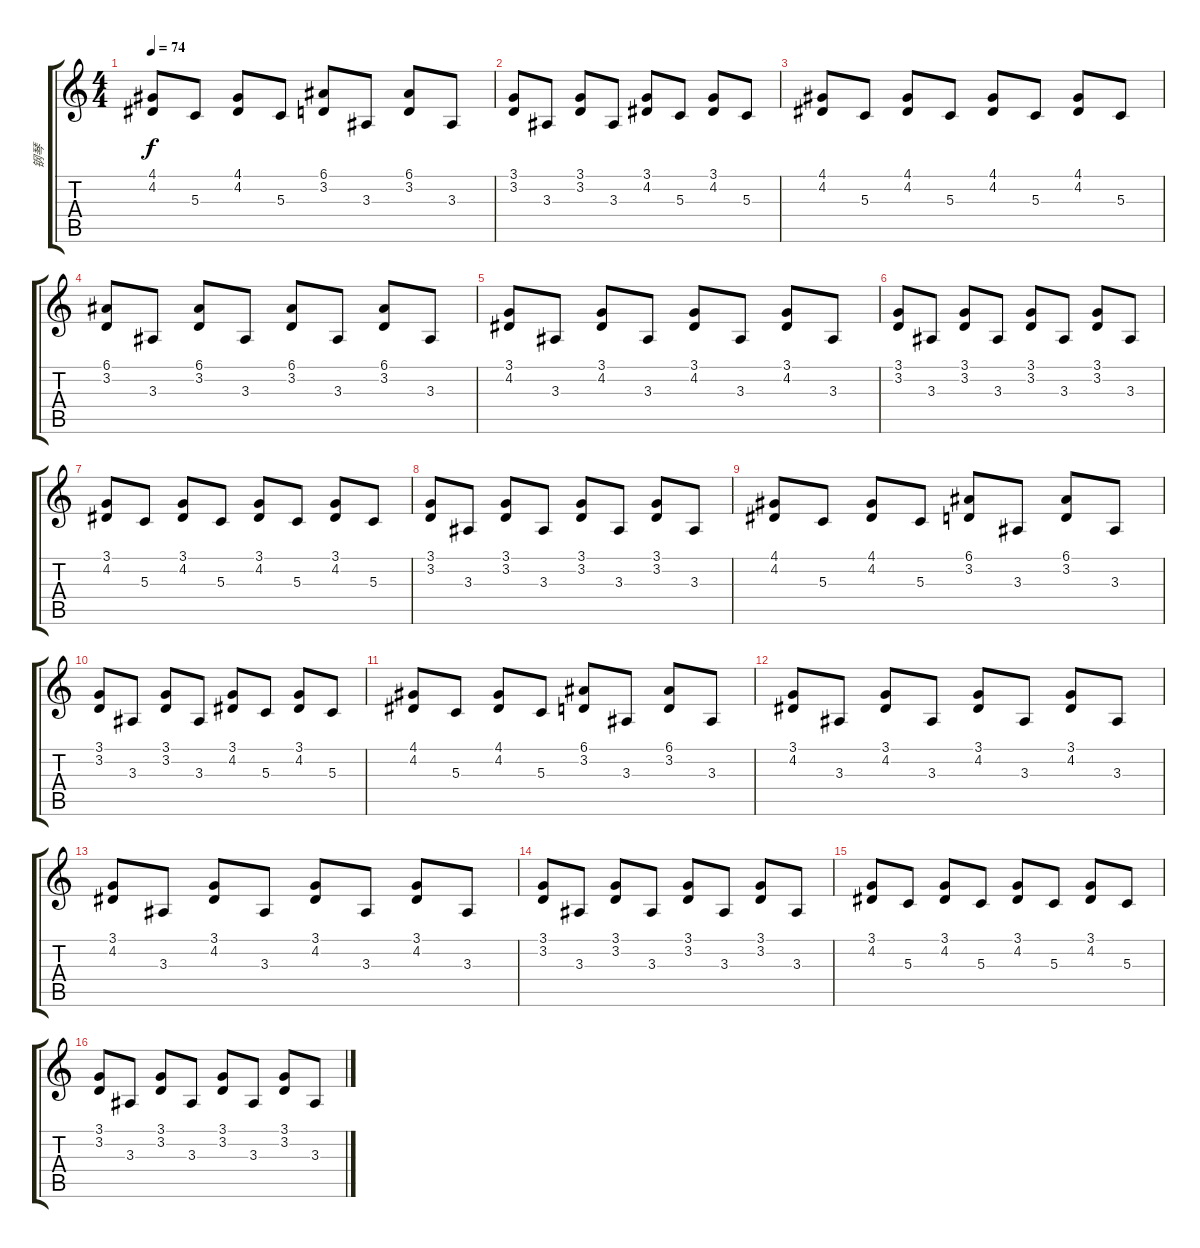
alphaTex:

\track ("钢琴" "钢琴") {instrument acousticgrandpiano}
\staff {score tabs}
\tuning (E4 B3 G3 D3 A2 E2) {hide}
\ts (4 4)
\tempo 74
\clef g2
\ks c
(4.1 4.2).8{dy f} 5.3.8 (4.1 4.2).8 5.3.8 (6.1 3.2).8 3.3.8 (6.1 3.2).8 3.3.8 |
(3.1 3.2).8 3.3.8 (3.1 3.2).8 3.3.8 (3.1 4.2).8 5.3.8 (3.1 4.2).8 5.3.8 |
(4.1 4.2).8 5.3.8 (4.1 4.2).8 5.3.8 (4.1 4.2).8 5.3.8 (4.1 4.2).8 5.3.8 |
(6.1 3.2).8 3.3.8 (6.1 3.2).8 3.3.8 (6.1 3.2).8 3.3.8 (6.1 3.2).8 3.3.8 |
(3.1 4.2).8 3.3.8 (3.1 4.2).8 3.3.8 (3.1 4.2).8 3.3.8 (3.1 4.2).8 3.3.8 |
(3.1 3.2).8 3.3.8 (3.1 3.2).8 3.3.8 (3.1 3.2).8 3.3.8 (3.1 3.2).8 3.3.8 |
(3.1 4.2).8 5.3.8 (3.1 4.2).8 5.3.8 (3.1 4.2).8 5.3.8 (3.1 4.2).8 5.3.8 |
(3.1 3.2).8 3.3.8 (3.1 3.2).8 3.3.8 (3.1 3.2).8 3.3.8 (3.1 3.2).8 3.3.8 |
(4.1 4.2).8 5.3.8 (4.1 4.2).8 5.3.8 (6.1 3.2).8 3.3.8 (6.1 3.2).8 3.3.8 |
(3.1 3.2).8 3.3.8 (3.1 3.2).8 3.3.8 (3.1 4.2).8 5.3.8 (3.1 4.2).8 5.3.8 |
(4.1 4.2).8 5.3.8 (4.1 4.2).8 5.3.8 (6.1 3.2).8 3.3.8 (6.1 3.2).8 3.3.8 |
(3.1 4.2).8 3.3.8 (3.1 4.2).8 3.3.8 (3.1 4.2).8 3.3.8 (3.1 4.2).8 3.3.8 |
(3.1 4.2).8 3.3.8 (3.1 4.2).8 3.3.8 (3.1 4.2).8 3.3.8 (3.1 4.2).8 3.3.8 |
(3.1 3.2).8 3.3.8 (3.1 3.2).8 3.3.8 (3.1 3.2).8 3.3.8 (3.1 3.2).8 3.3.8 |
(3.1 4.2).8 5.3.8 (3.1 4.2).8 5.3.8 (3.1 4.2).8 5.3.8 (3.1 4.2).8 5.3.8 |
(3.1 3.2).8 3.3.8 (3.1 3.2).8 3.3.8 (3.1 3.2).8 3.3.8 (3.1 3.2).8 3.3.8
